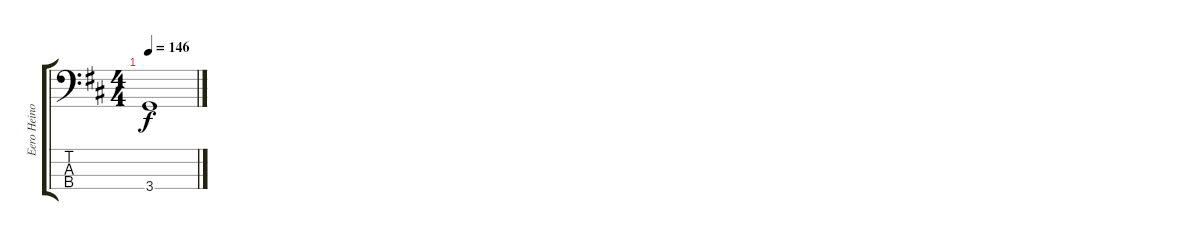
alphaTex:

\track ("Eero Heinonen" "Eero Heino") {instrument electricbassfinger}
\staff {score tabs}
\tuning (G2 D2 A1 E1) {hide}
\ts (4 4)
\tempo 146
\clef f4
\ks d
3.4{t}.1{dy f}
